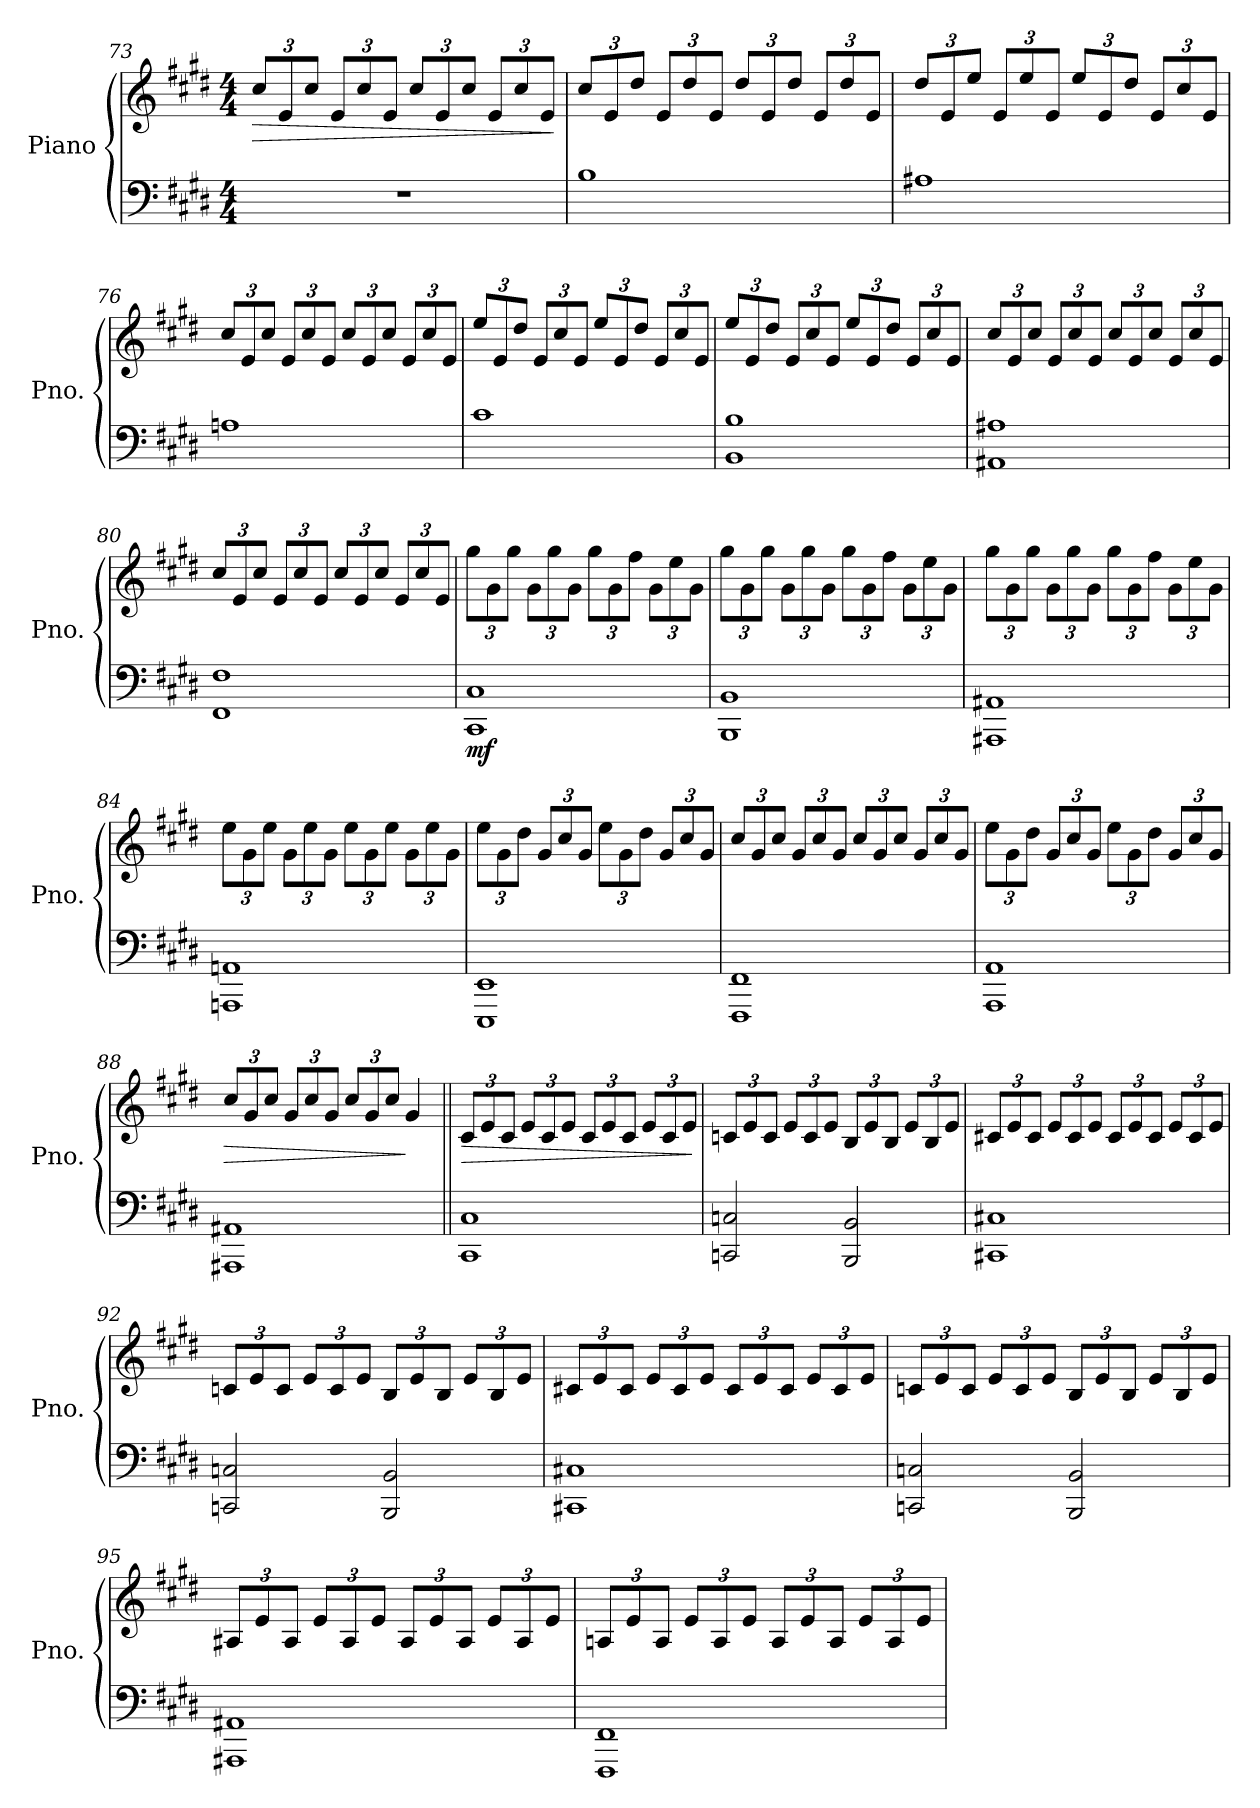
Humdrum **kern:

**kern	**kern	**dynam
*part1	*part1	*part1
*staff2	*staff1	*staff1/2
*I"Piano	*	*
*I'Pno.	*	*
*clefF4	*clefG2	*
*k[f#c#g#d#]	*k[f#c#g#d#]	*
*M4/4	*M4/4	*
*	*Xbrackettup	*
=73	=73	=73
!	!	!LO:HP:b
1r	12cc#/L	>
.	12e/	.
.	12cc#/J	.
.	12e/L	.
.	12cc#/	.
.	12e/J	.
.	12cc#/L	.
.	12e/	.
.	12cc#/J	.
.	12e/L	.
.	12cc#/	.
.	12e/J	.
.	.	]
=74	=74	=74
1B	12cc#/L	.
.	12e/	.
.	12dd#/J	.
.	12e/L	.
.	12dd#/	.
.	12e/J	.
.	12dd#/L	.
.	12e/	.
.	12dd#/J	.
.	12e/L	.
.	12dd#/	.
.	12e/J	.
=75	=75	=75
1A#X	12dd#/L	.
.	12e/	.
.	12ee/J	.
.	12e/L	.
.	12ee/	.
.	12e/J	.
.	12ee/L	.
.	12e/	.
.	12dd#/J	.
.	12e/L	.
.	12cc#/	.
.	12e/J	.
=76	=76	=76
1An	12cc#/L	.
.	12e/	.
.	12cc#/J	.
.	12e/L	.
.	12cc#/	.
.	12e/J	.
.	12cc#/L	.
.	12e/	.
.	12cc#/J	.
.	12e/L	.
.	12cc#/	.
.	12e/J	.
!!LO:LB:g=z
=77	=77	=77
1c#	12ee/L	.
.	12e/	.
.	12dd#/J	.
.	12e/L	.
.	12cc#/	.
.	12e/J	.
.	12ee/L	.
.	12e/	.
.	12dd#/J	.
.	12e/L	.
.	12cc#/	.
.	12e/J	.
=78	=78	=78
1BB 1B	12ee/L	.
.	12e/	.
.	12dd#/J	.
.	12e/L	.
.	12cc#/	.
.	12e/J	.
.	12ee/L	.
.	12e/	.
.	12dd#/J	.
.	12e/L	.
.	12cc#/	.
.	12e/J	.
=79	=79	=79
1AA#X 1A#X	12cc#/L	.
.	12e/	.
.	12cc#/J	.
.	12e/L	.
.	12cc#/	.
.	12e/J	.
.	12cc#/L	.
.	12e/	.
.	12cc#/J	.
.	12e/L	.
.	12cc#/	.
.	12e/J	.
=80	=80	=80
1FF# 1F#	12cc#/L	.
.	12e/	.
.	12cc#/J	.
.	12e/L	.
.	12cc#/	.
.	12e/J	.
.	12cc#/L	.
.	12e/	.
.	12cc#/J	.
.	12e/L	.
.	12cc#/	.
.	12e/J	.
=81	=81	=81
!	!	!LO:DY:b=2
1CC# 1C#	12gg#\L	mf
.	12g#\	.
.	12gg#\J	.
.	12g#\L	.
.	12gg#\	.
.	12g#\J	.
.	12gg#\L	.
.	12g#\	.
.	12ff#\J	.
.	12g#\L	.
.	12ee\	.
.	12g#\J	.
!!LO:PB:g=z
=82	=82	=82
1BBB 1BB	12gg#\L	.
.	12g#\	.
.	12gg#\J	.
.	12g#\L	.
.	12gg#\	.
.	12g#\J	.
.	12gg#\L	.
.	12g#\	.
.	12ff#\J	.
.	12g#\L	.
.	12ee\	.
.	12g#\J	.
=83	=83	=83
1AAA#X 1AA#X	12gg#\L	.
.	12g#\	.
.	12gg#\J	.
.	12g#\L	.
.	12gg#\	.
.	12g#\J	.
.	12gg#\L	.
.	12g#\	.
.	12ff#\J	.
.	12g#\L	.
.	12ee\	.
.	12g#\J	.
=84	=84	=84
1AAAn 1AAn	12ee\L	.
.	12g#\	.
.	12ee\J	.
.	12g#\L	.
.	12ee\	.
.	12g#\J	.
.	12ee\L	.
.	12g#\	.
.	12ee\J	.
.	12g#\L	.
.	12ee\	.
.	12g#\J	.
=85	=85	=85
1EEE 1EE	12ee\L	.
.	12g#\	.
.	12dd#\J	.
.	12g#/L	.
.	12cc#/	.
.	12g#/J	.
.	12ee\L	.
.	12g#\	.
.	12dd#\J	.
.	12g#/L	.
.	12cc#/	.
.	12g#/J	.
=86	=86	=86
1FFF# 1FF#	12cc#/L	.
.	12g#/	.
.	12cc#/J	.
.	12g#/L	.
.	12cc#/	.
.	12g#/J	.
.	12cc#/L	.
.	12g#/	.
.	12cc#/J	.
.	12g#/L	.
.	12cc#/	.
.	12g#/J	.
!!LO:LB:g=z
=87	=87	=87
1AAA 1AA	12ee\L	.
.	12g#\	.
.	12dd#\J	.
.	12g#/L	.
.	12cc#/	.
.	12g#/J	.
.	12ee\L	.
.	12g#\	.
.	12dd#\J	.
.	12g#/L	.
.	12cc#/	.
.	12g#/J	.
=88	=88	=88
!	!	!LO:HP:b
1AAA#X 1AA#X	12cc#/L	>
.	12g#/	.
.	12cc#/J	.
.	12g#/L	.
.	12cc#/	.
.	12g#/J	.
.	12cc#/L	.
.	12g#/	.
.	12cc#/J	.
.	4g#/	]
=89||	=89||	=89||
!	!	!LO:HP:b
1CC# 1C#	12c#/L	>
.	12e/	.
.	12c#/J	.
.	12e/L	.
.	12c#/	.
.	12e/J	.
.	12c#/L	.
.	12e/	.
.	12c#/J	.
.	12e/L	.
.	12c#/	.
.	12e/J	.
.	.	]
=90	=90	=90
2CCn/ 2Cn/	12cn/L	.
.	12e/	.
.	12c/J	.
.	12e/L	.
.	12c/	.
.	12e/J	.
2BBB/ 2BB/	12B/L	.
.	12e/	.
.	12B/J	.
.	12e/L	.
.	12B/	.
.	12e/J	.
=91	=91	=91
1CC#X 1C#X	12c#X/L	.
.	12e/	.
.	12c#/J	.
.	12e/L	.
.	12c#/	.
.	12e/J	.
.	12c#/L	.
.	12e/	.
.	12c#/J	.
.	12e/L	.
.	12c#/	.
.	12e/J	.
!!LO:LB:g=z
=92	=92	=92
2CCn/ 2Cn/	12cn/L	.
.	12e/	.
.	12c/J	.
.	12e/L	.
.	12c/	.
.	12e/J	.
2BBB/ 2BB/	12B/L	.
.	12e/	.
.	12B/J	.
.	12e/L	.
.	12B/	.
.	12e/J	.
=93	=93	=93
1CC#X 1C#X	12c#X/L	.
.	12e/	.
.	12c#/J	.
.	12e/L	.
.	12c#/	.
.	12e/J	.
.	12c#/L	.
.	12e/	.
.	12c#/J	.
.	12e/L	.
.	12c#/	.
.	12e/J	.
=94	=94	=94
2CCn/ 2Cn/	12cn/L	.
.	12e/	.
.	12c/J	.
.	12e/L	.
.	12c/	.
.	12e/J	.
2BBB/ 2BB/	12B/L	.
.	12e/	.
.	12B/J	.
.	12e/L	.
.	12B/	.
.	12e/J	.
=95	=95	=95
1AAA#X 1AA#X	12A#X/L	.
.	12e/	.
.	12A#/J	.
.	12e/L	.
.	12A#/	.
.	12e/J	.
.	12A#/L	.
.	12e/	.
.	12A#/J	.
.	12e/L	.
.	12A#/	.
.	12e/J	.
=96	=96	=96
1FFF# 1FF#	12An/L	.
.	12e/	.
.	12A/J	.
.	12e/L	.
.	12A/	.
.	12e/J	.
.	12A/L	.
.	12e/	.
.	12A/J	.
.	12e/L	.
.	12A/	.
.	12e/J	.
=	=	=
*-	*-	*-
